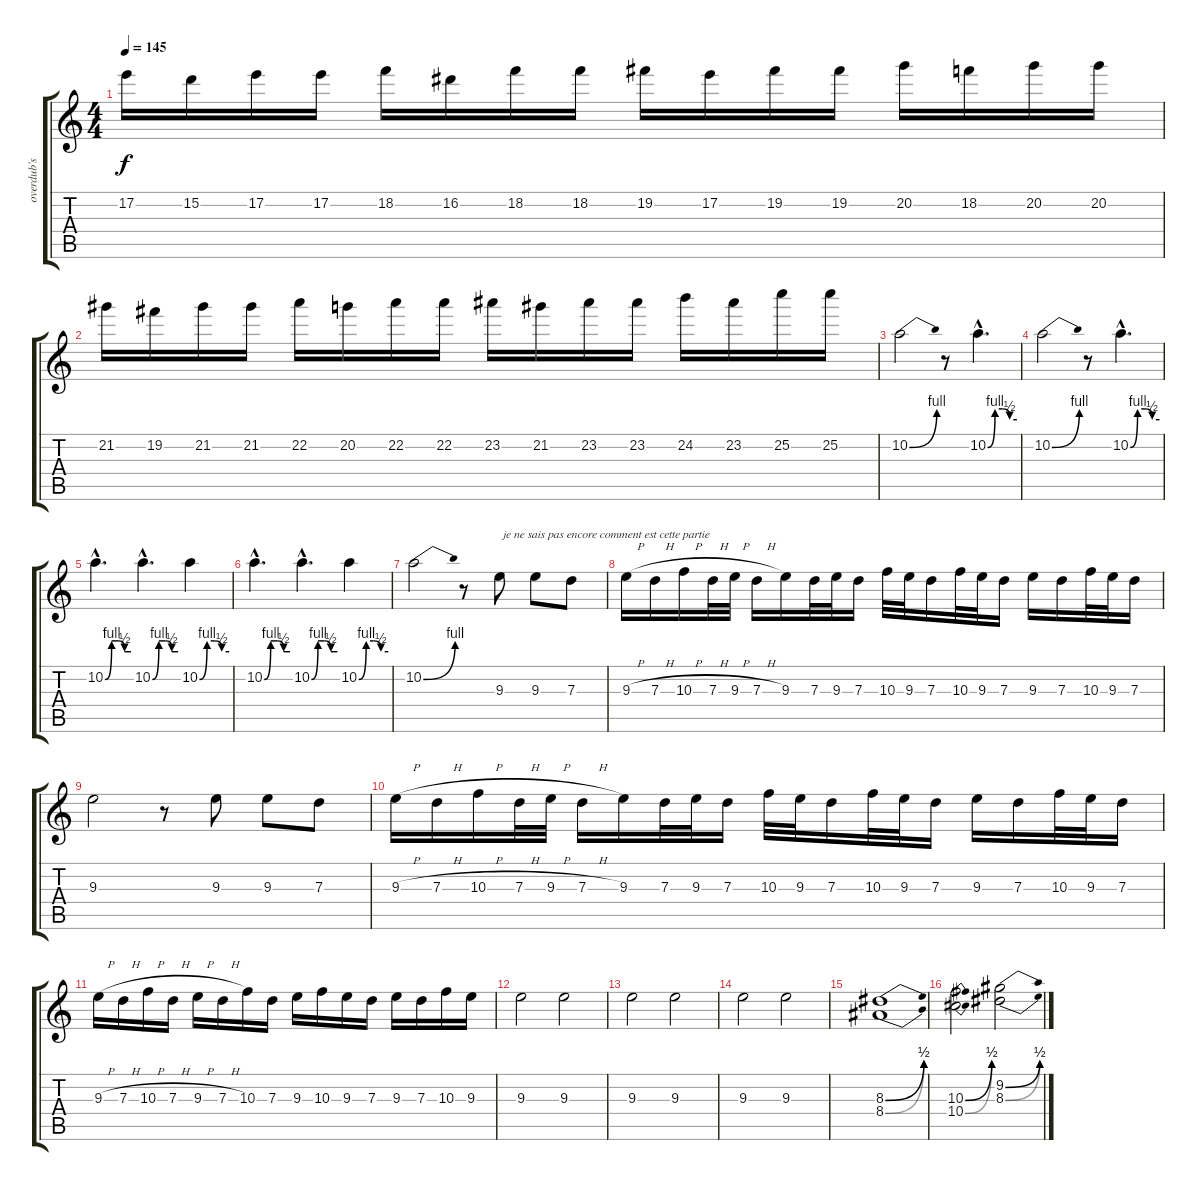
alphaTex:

\track ("overdub's guitare" "overdub's ") {instrument overdrivenguitar}
\staff {score tabs}
\tuning (E4 B3 G3 D3 A2 E2) {hide}
\ts (4 4)
\tempo 145
\clef g2
\ks c
17.2.16{dy f} 15.2.16 17.2.16 17.2.16 18.2.16 16.2.16 18.2.16 18.2.16 19.2.16 17.2.16 19.2.16 19.2.16 20.2.16 18.2.16 20.2.16 20.2.16 |
21.2.16 19.2.16 21.2.16 21.2.16 22.2.16 20.2.16 22.2.16 22.2.16 23.2.16 21.2.16 23.2.16 23.2.16 24.2.16 23.2.16 25.2.16 25.2.16 |
10.2{be (bend 0 0 60 4)}.2 r.8 10.2{be (custom 0 0 15 4 30 4 45 2 60 2) hac}.4{d} |
10.2{be (bend 0 0 60 4)}.2 r.8 10.2{be (custom 0 0 15 4 30 4 45 2 60 2) hac}.4{d} |
10.2{be (custom 0 0 15 4 30 4 45 2 60 2) hac}.4{d} 10.2{be (custom 0 0 15 4 30 4 45 2 60 2) hac}.4{d} 10.2{be (custom 0 0 15 4 30 4 45 2 60 2)}.4 |
10.2{be (custom 0 0 15 4 30 4 45 2 60 2) hac}.4{d} 10.2{be (custom 0 0 15 4 30 4 45 2 60 2) hac}.4{d} 10.2{be (custom 0 0 15 4 30 4 45 2 60 2)}.4 |
10.2{be (bend 0 0 60 4)}.2 r.8 9.3.8{txt " je ne sais pas encore comment est cette partie "} 9.3.8 7.3.8 |
9.3{h}.16 7.3{h}.16 10.3{h}.16 7.3{h}.32 9.3{h}.32 7.3{h}.16 9.3.16 7.3.32 9.3.32 7.3.16 10.3.32 9.3.32 7.3.16 10.3.32 9.3.32 7.3.16 9.3.16 7.3.16 10.3.32 9.3.32 7.3.16 |
9.3.2 r.8 9.3.8 9.3.8 7.3.8 |
9.3{h}.16 7.3{h}.16 10.3{h}.16 7.3{h}.32 9.3{h}.32 7.3{h}.16 9.3.16 7.3.32 9.3.32 7.3.16 10.3.32 9.3.32 7.3.16 10.3.32 9.3.32 7.3.16 9.3.16 7.3.16 10.3.32 9.3.32 7.3.16 |
9.3{h}.16 7.3{h}.16 10.3{h}.16 7.3{h}.16 9.3{h}.16 7.3{h}.16 10.3.16 7.3.16 9.3.16 10.3.16 9.3.16 7.3.16 9.3.16 7.3.16 10.3.16 9.3.16 |
9.3.2 9.3.2 |
9.3.2 9.3.2 |
9.3.2 9.3.2 |
(8.3{be (bend 0 0 60 2)} 8.4{be (bend 0 0 60 2)}).1 |
(10.3{be (bend 0 0 60 2)} 10.4{be (bend 0 0 60 2)}).2 (9.2{be (bend 0 0 60 2)} 8.3{be (bend 0 0 60 2)}).2
